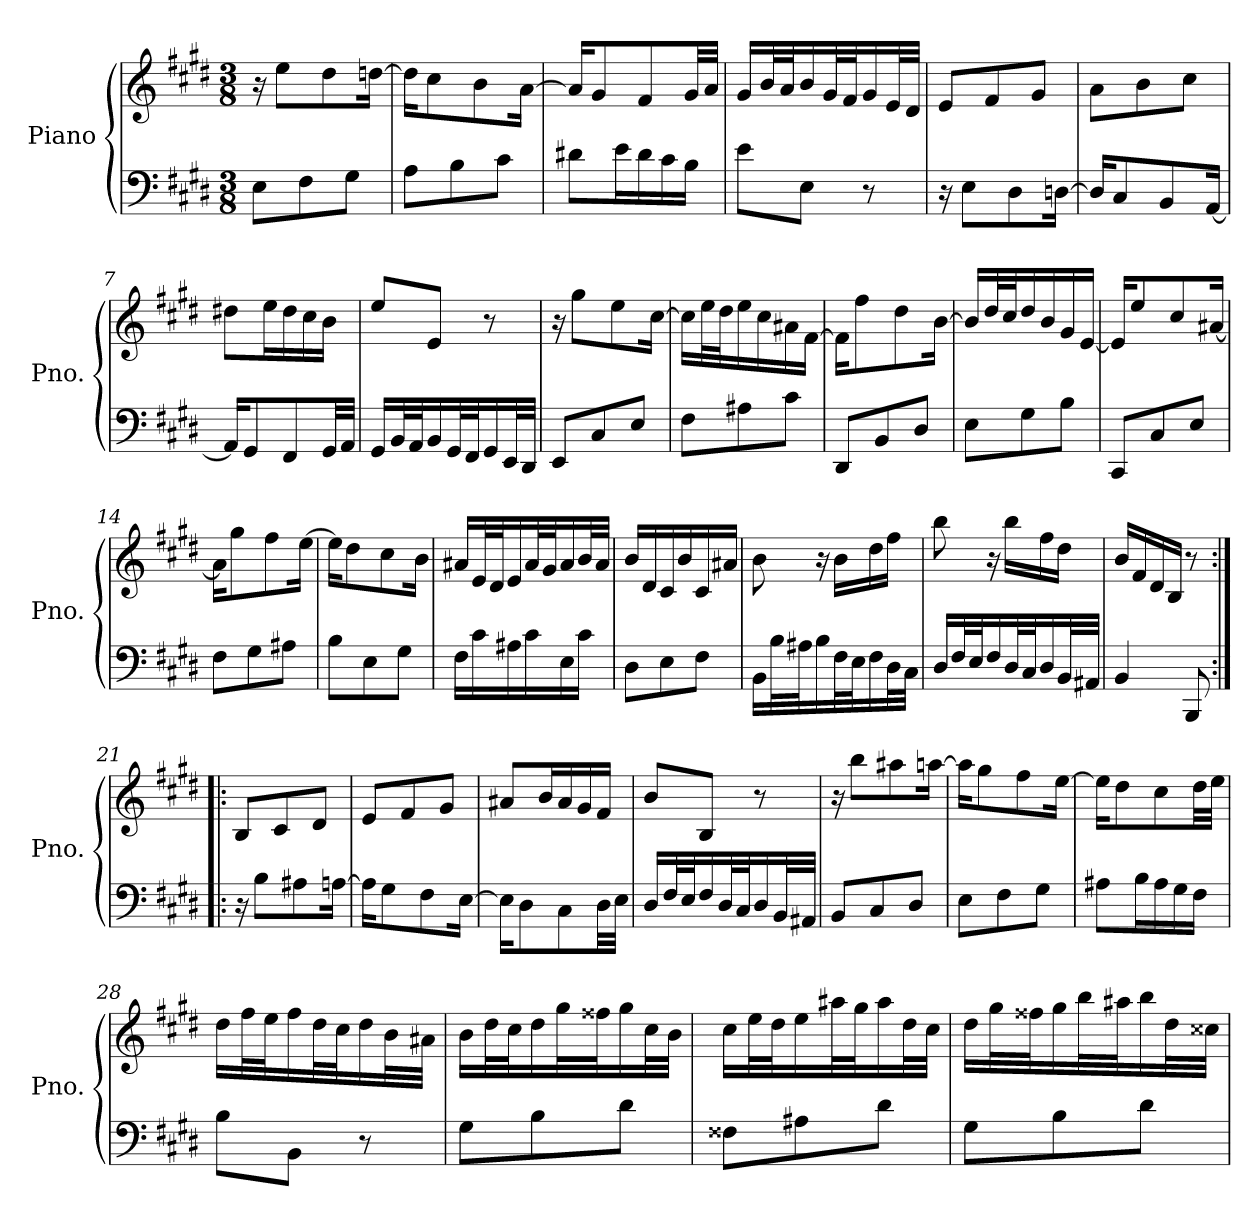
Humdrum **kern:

**kern	**kern
*part1	*part1
*staff2	*staff1
*I"Piano	*
*I'Pno.	*
*clefF4	*clefG2
*k[f#c#g#d#]	*k[f#c#g#d#]
*M3/8	*M3/8
*MM50	*MM50
=1	=1
8E\L	16r
.	8ee\L
8F#\	.
.	8dd#\
8G#\J	.
.	[16ddn\Jk
=2	=2
8A\L	16ddn\KL]
.	8cc#\
8B\	.
.	8b\
8c#\J	.
.	[16a\Jk
=3	=3
8d#X\L	16a/KL]
.	8g#/
16e\L	.
16d#\	8f#/
16c#\	.
16B\JJ	32g#/LL
.	32a/JJJ
=4	=4
8e\L	16g#/LL
.	32b/L
.	32a/J
8E\J	16b/
.	32g#/L
.	32f#/J
8r	16g#/
.	32e/L
.	32d#/JJJ
=5	=5
16r	8e/L
8E\L	.
.	8f#/
8D#\	.
.	8g#/J
[16Dn\Jk	.
=6	=6
16Dn/KL]	8a\L
8C#/	.
.	8b\
8BB/	.
.	8cc#\J
[16AA/Jk	.
=7	=7
16AA/KL]	8dd#X\L
8GG#/	.
.	16ee\L
8FF#/	16dd#\
.	16cc#\
32GG#/LL	16b\JJ
32AA/JJJ	.
=8	=8
16GG#/LL	8ee/L
32BB/L	.
32AA/J	.
16BB/	8e/J
32GG#/L	.
32FF#/J	.
16GG#/	8r
32EE/L	.
32DD#/JJJ	.
=9	=9
8EE/L	16r
.	8gg#\L
8C#/	.
.	8ee\
8E/J	.
.	[16cc#\Jk
=10	=10
8F#\L	16cc#\LL]
.	32ee\L
.	32dd#\J
8A#X\	16ee\
.	16cc#\
8c#\J	16a#X\
.	[16f#\JJ
=11	=11
8DD#/L	16f#\KL]
.	8ff#\
8BB/	.
.	8dd#\
8D#/J	.
.	[16b\Jk
=12	=12
8E\L	16b/LL]
.	32dd#/L
.	32cc#/J
8G#\	16dd#/
.	16b/
8B\J	16g#/
.	[16e/JJ
=13	=13
8CC#/L	16e/KL]
.	8ee/
8C#/	.
.	8cc#/
8E/J	.
.	[16a#X/Jk
=14	=14
8F#\L	16a#\KL]
.	8gg#\
8G#\	.
.	8ff#\
8A#X\J	.
.	[16ee\Jk
=15	=15
8B\L	16ee\KL]
.	8dd#\
8E\	.
.	8cc#\
8G#\J	.
.	16b\Jk
=16	=16
16F#\LL	16a#X/LL
16c#\	32e/L
.	32d#/J
16A#X\	16e/
16c#\	32a#/L
.	32g#/J
16E\	16a#/
16c#\JJ	32b/L
.	32a#/JJJ
=17	=17
8D#\L	16b/LL
.	16d#/
8E\	16c#/
.	16b/
8F#\J	16c#/
.	16a#X/JJ
=18	=18
16BB\LL	8b\
32B\L	.
32A#X\J	.
16B\	16r
32F#\L	16b\LL
32E\J	.
16F#\	16dd#\
32D#\L	16ff#\JJ
32C#\JJJ	.
=19	=19
16D#/LL	8bb\
32F#/L	.
32E/J	.
16F#/	16r
32D#/L	16bb\LL
32C#/J	.
16D#/	16ff#\
32BB/L	16dd#\JJ
32AA#X/JJJ	.
=20	=20
4BB/	16b/LL
.	16f#/
.	16d#/
.	16B/JJ
8BBB/	8r
=21:|!|:	=21:|!|:
16r	8B/L
8B\L	.
.	8c#/
8A#X\	.
.	8d#/J
[16An\Jk	.
=22	=22
16A\KL]	8e/L
8G#\	.
.	8f#/
8F#\	.
.	8g#/J
[16E\Jk	.
=23	=23
16E\KL]	8a#X/L
8D#\	.
.	16b/L
8C#\	16a#/
.	16g#/
32D#\LL	16f#/JJ
32E\JJJ	.
=24	=24
16D#/LL	8b/L
32F#/L	.
32E/J	.
16F#/	8B/J
32D#/L	.
32C#/J	.
16D#/	8r
32BB/L	.
32AA#X/JJJ	.
=25	=25
8BB/L	16r
.	8bb\L
8C#/	.
.	8aa#X\
8D#/J	.
.	[16aan\Jk
=26	=26
8E\L	16aa\KL]
.	8gg#\
8F#\	.
.	8ff#\
8G#\J	.
.	[16ee\Jk
=27	=27
8A#X\L	16ee\KL]
.	8dd#\
16B\L	.
16A#\	8cc#\
16G#\	.
16F#\JJ	32dd#\LL
.	32ee\JJJ
=28	=28
8B\L	16dd#\LL
.	32ff#\L
.	32ee\J
8BB\J	16ff#\
.	32dd#\L
.	32cc#\J
8r	16dd#\
.	32b\L
.	32a#X\JJJ
=29	=29
8G#\L	16b\LL
.	32dd#\L
.	32cc#\J
8B\	16dd#\
.	32gg#\L
.	32ff##X\J
8d#\J	16gg#\
.	32cc#\L
.	32b\JJJ
=30	=30
8F##X\L	16cc#\LL
.	32ee\L
.	32dd#\J
8A#X\	16ee\
.	32aa#X\L
.	32gg#\J
8d#\J	16aa#\
.	32dd#\L
.	32cc#\JJJ
=31	=31
8G#\L	16dd#\LL
.	32gg#\L
.	32ff##X\J
8B\	16gg#\
.	32bb\L
.	32aa#X\J
8d#\J	16bb\
.	32dd#\L
.	32cc##X\JJJ
=	=
*-	*-
